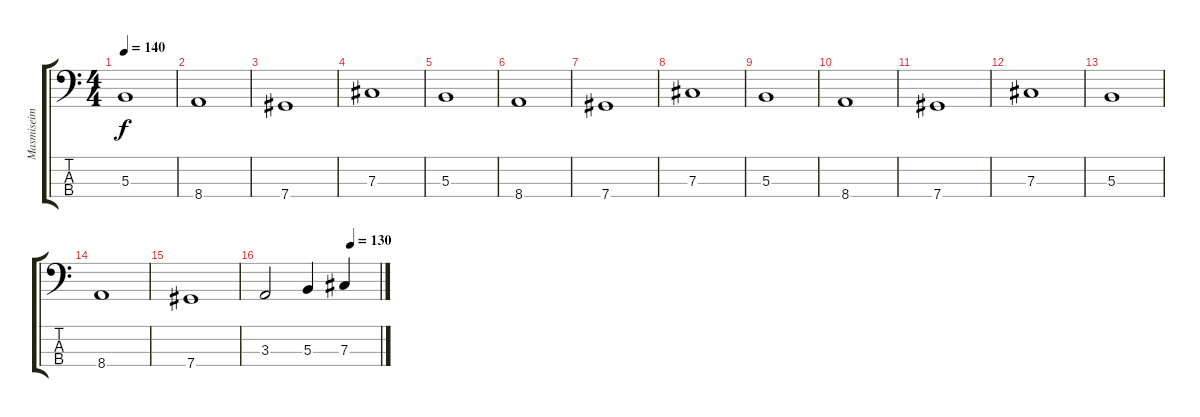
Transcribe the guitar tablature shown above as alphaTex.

\track ("Masmiseim" "Masmiseim") {instrument electricbassfinger}
\staff {score tabs}
\tuning (E2 B1 Gb1 Db1) {hide}
\ts (4 4)
\tempo 140
\clef f4
\ks c
5.3.1{dy f} |
8.4.1 |
7.4.1 |
7.3.1 |
5.3.1 |
8.4.1 |
7.4.1 |
7.3.1 |
5.3.1 |
8.4.1 |
7.4.1 |
7.3.1 |
5.3.1 |
8.4.1 |
7.4.1 |
\tempo (130 0.75)
3.3.2 5.3.4 7.3.4
